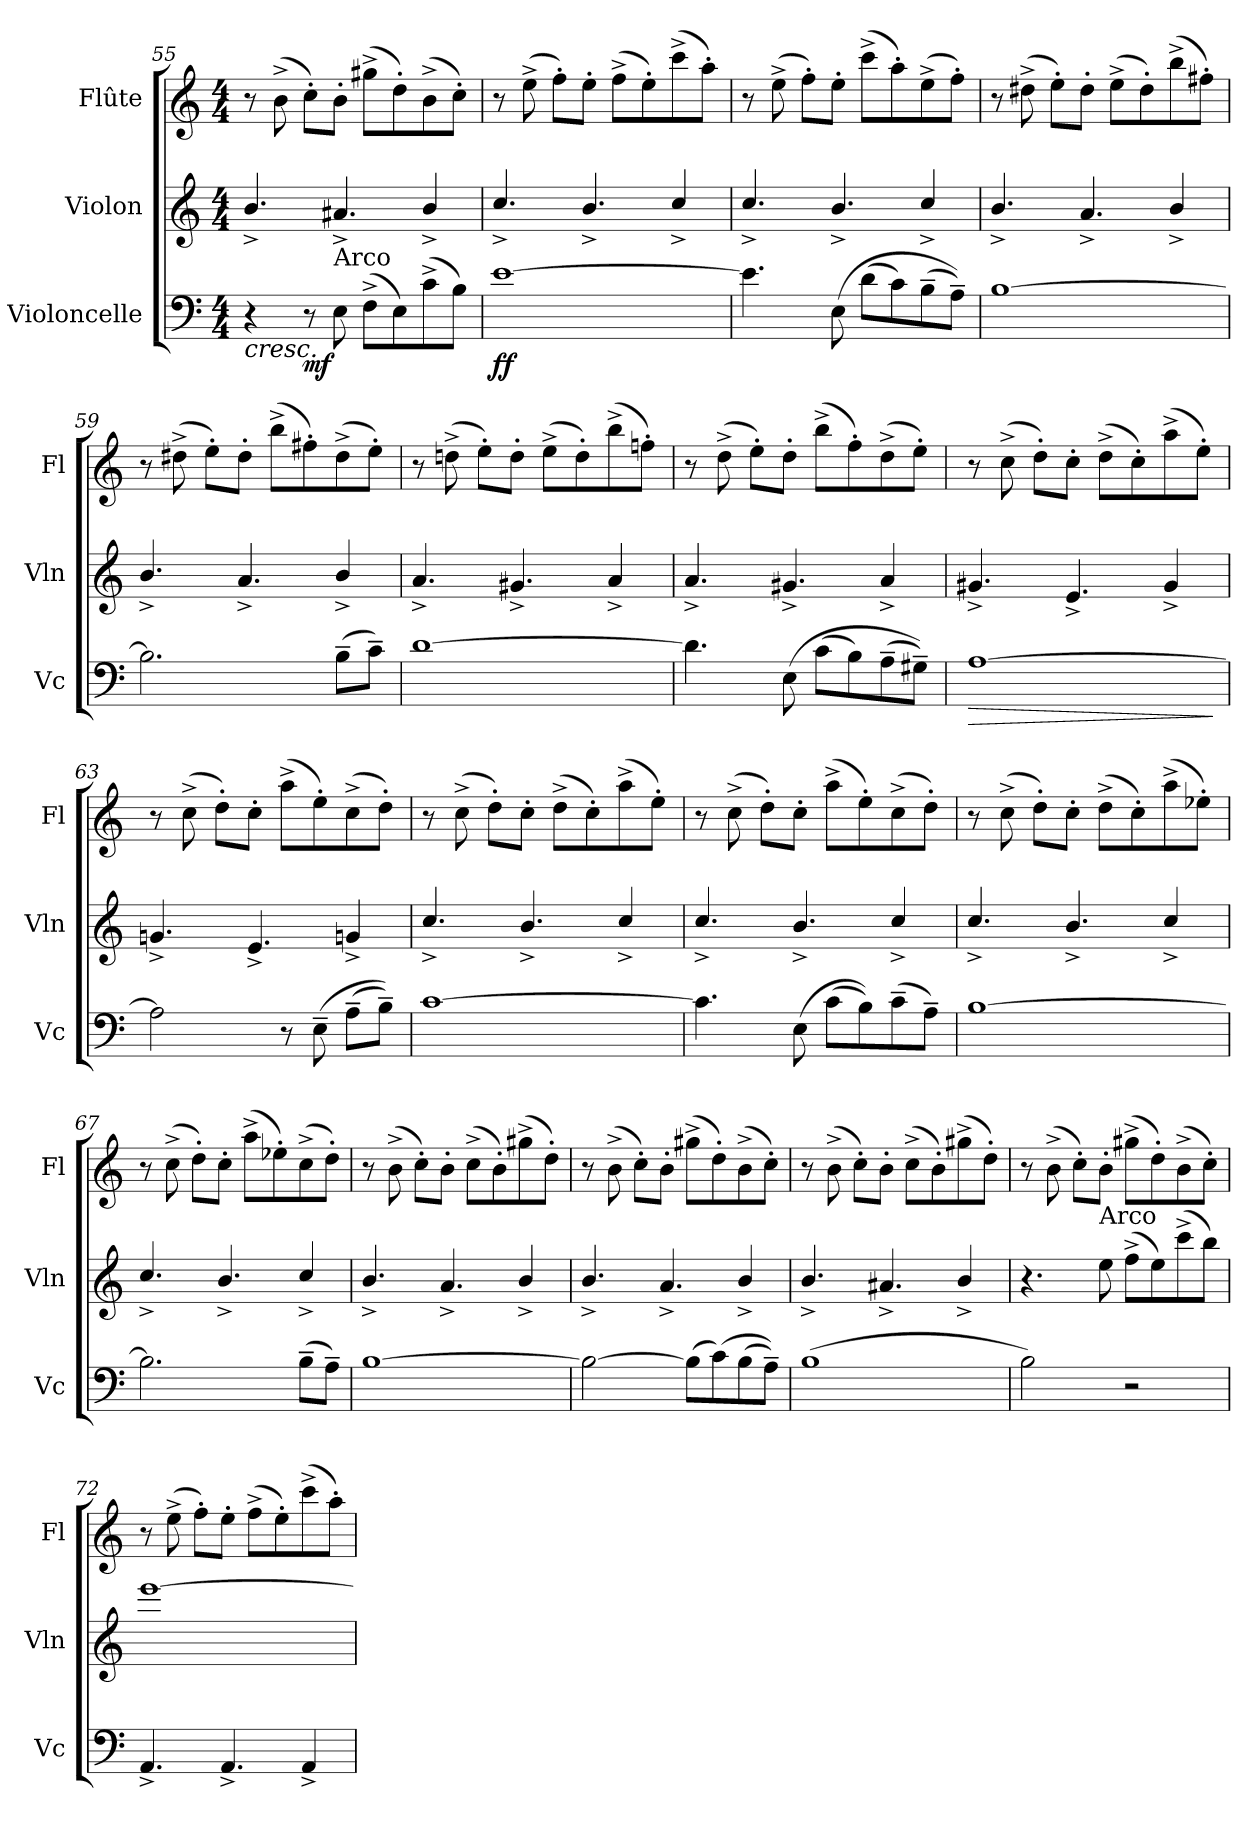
**kern	**dynam	**kern	**kern
*part3	*part3	*part2	*part1
*staff3	*staff3	*staff2	*staff1
*I"Violoncelle	*	*I"Violon	*I"Flûte
*I'Vc	*	*I'Vln	*I'Fl
!!LO:LB:g=z
*clefF4	*	*clefG2	*clefG2
*k[]	*	*k[]	*k[]
*M4/4	*	*M4/4	*M4/4
=55	=55	=55	=55
!	!LO:HP:b	!	!
4r	<	4.b^/	8r
.	.	.	(8b^\
!	!LO:DY:b	!	!
8r	mf	.	8cc'\L)
!LO:TX:a:t=Arco	!	!	!
8E\	.	4.a#X^/	8b'\J
(8F^\L	.	.	(8gg#X^\L
8E\)	.	.	8dd'\)
(8c^\	.	4b^/	(8b^\
8B\J)	.	.	8cc'\J)
.	[	.	.
=56	=56	=56	=56
!	!LO:DY:b	!	!
[1e	ff	4.cc^/	8r
.	.	.	(8ee^\
.	.	.	8ff'\L)
.	.	4.b^/	8ee'\J
.	.	.	(8ff^\L
.	.	.	8ee'\)
.	.	4cc^/	(8ccc^\
.	.	.	8aa'\J)
=57	=57	=57	=57
4.e\]	.	4.cc^/	8r
.	.	.	(8ee^\
.	.	.	8ff'\L)
(8E\	.	4.b^/	8ee'\J
(8d\L	.	.	(8ccc^\L
8c\)	.	.	8aa'\)
(8B~\	.	4cc^/	(8ee^\
8A~\J))	.	.	8ff'\J)
=58	=58	=58	=58
[1B	.	4.b^/	8r
.	.	.	(8dd#X^\
.	.	.	8ee'\L)
.	.	4.a^/	8dd#'\J
.	.	.	(8ee^\L
.	.	.	8dd#'\)
.	.	4b^/	(8bb^\
.	.	.	8ff#X'\J)
=59	=59	=59	=59
2.B\]	.	4.b^/	8r
.	.	.	(8dd#X^\
.	.	.	8ee'\L)
.	.	4.a^/	8dd#'\J
.	.	.	(8bb^\L
.	.	.	8ff#X'\)
(8B~\L	.	4b^/	(8dd#^\
8c~\J)	.	.	8ee'\J)
!!LO:PB:g=z
=60	=60	=60	=60
[1d	.	4.a^/	8r
.	.	.	(8ddn^\
.	.	.	8ee'\L)
.	.	4.g#X^/	8dd'\J
.	.	.	(8ee^\L
.	.	.	8dd'\)
.	.	4a^/	(8bb^\
.	.	.	8ffn'\J)
=61	=61	=61	=61
4.d\]	.	4.a^/	8r
.	.	.	(8dd^\
.	.	.	8ee'\L)
(8E\	.	4.g#X^/	8dd'\J
(8c\L	.	.	(8bb^\L
8B\)	.	.	8ff'\)
(8A~\	.	4a^/	(8dd^\
8G#X~\J))	.	.	8ee'\J)
=62	=62	=62	=62
!	!LO:HP:b	!	!
[1A	>	4.g#X^/	8r
.	.	.	(8cc^\
.	.	.	8dd'\L)
.	.	4.e^/	8cc'\J
.	.	.	(8dd^\L
.	.	.	8cc'\)
.	.	4g#^/	(8aa^\
.	.	.	8ee'\J)
.	]	.	.
=63	=63	=63	=63
2A\]	.	4.gn^/	8r
.	.	.	(8cc^\
.	.	.	8dd'\L)
.	.	4.e^/	8cc'\J
8r	.	.	(8aa^\L
(8E~\	.	.	8ee'\)
(8A~\L	.	4gn^/	(8cc^\
8B~\J))	.	.	8dd'\J)
=64	=64	=64	=64
[1c	.	4.cc^/	8r
.	.	.	(8cc^\
.	.	.	8dd'\L)
.	.	4.b^/	8cc'\J
.	.	.	(8dd^\L
.	.	.	8cc'\)
.	.	4cc^/	(8aa^\
.	.	.	8ee'\J)
!!LO:LB:g=z
=65	=65	=65	=65
4.c\]	.	4.cc^/	8r
.	.	.	(8cc^\
.	.	.	8dd'\L)
(8E\	.	4.b^/	8cc'\J
(8c\L	.	.	(8aa^\L
8B\))	.	.	8ee'\)
(8c~\	.	4cc^/	(8cc^\
8A~\J)	.	.	8dd'\J)
=66	=66	=66	=66
[1B	.	4.cc^/	8r
.	.	.	(8cc^\
.	.	.	8dd'\L)
.	.	4.b^/	8cc'\J
.	.	.	(8dd^\L
.	.	.	8cc'\)
.	.	4cc^/	(8aa^\
.	.	.	8ee-X'\J)
=67	=67	=67	=67
2.B\]	.	4.cc^/	8r
.	.	.	(8cc^\
.	.	.	8dd'\L)
.	.	4.b^/	8cc'\J
.	.	.	(8aa^\L
.	.	.	8ee-X'\)
(8B~\L	.	4cc^/	(8cc^\
8A~\J)	.	.	8dd'\J)
=68	=68	=68	=68
[1B	.	4.b^/	8r
.	.	.	(8b^\
.	.	.	8cc'\L)
.	.	4.a^/	8b'\J
.	.	.	(8cc^\L
.	.	.	8b'\)
.	.	4b^/	(8gg#X^\
.	.	.	8dd'\J)
=69	=69	=69	=69
2B\_	.	4.b^/	8r
.	.	.	(8b^\
.	.	.	8cc'\L)
.	.	4.a^/	8b'\J
(8B\L]	.	.	(8gg#X^\L
(8c\)	.	.	8dd'\)
(8B\	.	4b^/	(8b^\
8A~\J))	.	.	8cc'\J)
!!LO:LB:g=z
=70	=70	=70	=70
(1B	.	4.b^/	8r
.	.	.	(8b^\
.	.	.	8cc'\L)
.	.	4.a#X^/	8b'\J
.	.	.	(8cc^\L
.	.	.	8b'\)
.	.	4b^/	(8gg#X^\
.	.	.	8dd'\J)
=71	=71	=71	=71
2B\)	.	4.r	8r
.	.	.	(8b^\
.	.	.	8cc'\L)
!	!	!LO:TX:a:t=Arco	!
.	.	8ee\	8b'\J
2r	.	(8ff^\L	(8gg#X^\L
.	.	8ee\)	8dd'\)
.	.	(8ccc^\	(8b^\
.	.	8bb\J)	8cc'\J)
=72	=72	=72	=72
4.AA^/	.	[1eee	8r
.	.	.	(8ee^\
.	.	.	8ff'\L)
4.AA^/	.	.	8ee'\J
.	.	.	(8ff^\L
.	.	.	8ee'\)
4AA^/	.	.	(8ccc^\
.	.	.	8aa'\J)
=	=	=	=
*-	*-	*-	*-
